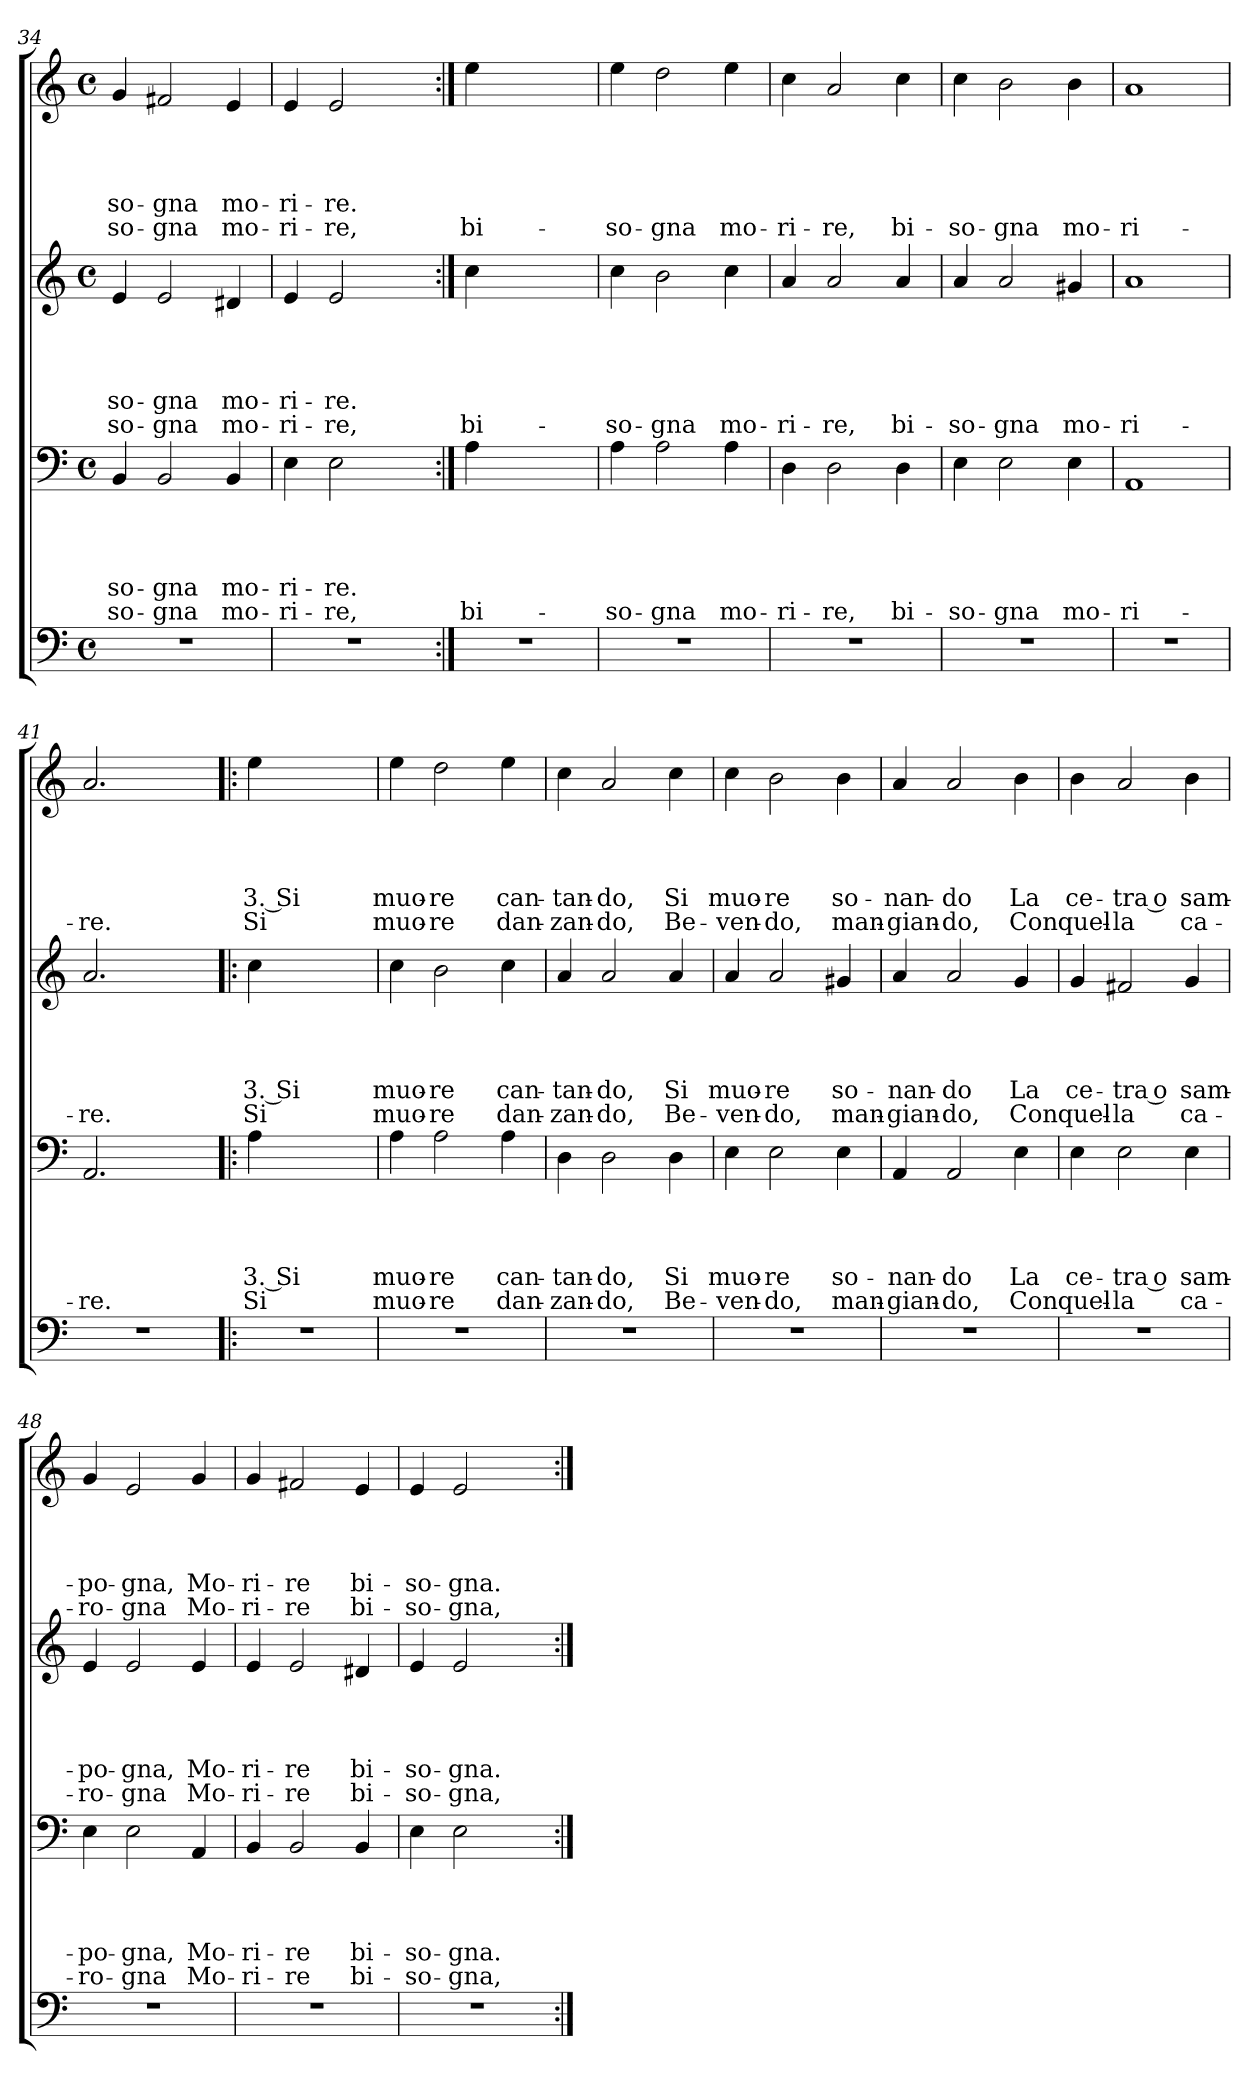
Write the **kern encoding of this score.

**kern	**kern	**text	**text	**text	**text	**text	**kern	**text	**text	**text	**text	**text	**kern	**text	**text	**text	**text	**text
*part4	*part3	*part3	*part3	*part3	*part3	*part3	*part2	*part2	*part2	*part2	*part2	*part2	*part1	*part1	*part1	*part1	*part1	*part1
*staff4	*staff3	*staff3	*staff3	*staff3	*staff3	*staff3	*staff2	*staff2	*staff2	*staff2	*staff2	*staff2	*staff1	*staff1	*staff1	*staff1	*staff1	*staff1
!!LO:LB:g=z
*clefF4	*clefF4	*	*	*	*	*	*clefG2	*	*	*	*	*	*clefG2	*	*	*	*	*
*k[]	*k[]	*	*	*	*	*	*k[]	*	*	*	*	*	*k[]	*	*	*	*	*
*C:	*C:	*	*	*	*	*	*C:	*	*	*	*	*	*C:	*	*	*	*	*
*M4/4	*M4/4	*	*	*	*	*	*M4/4	*	*	*	*	*	*M4/4	*	*	*	*	*
*met(c)	*met(c)	*	*	*	*	*	*met(c)	*	*	*	*	*	*met(c)	*	*	*	*	*
=34	=34	=34	=34	=34	=34	=34	=34	=34	=34	=34	=34	=34	=34	=34	=34	=34	=34	=34
!	!	!	!	!	!LO:LY:b	!LO:LY:b	!	!	!	!	!LO:LY:b	!LO:LY:b	!	!	!	!	!LO:LY:b	!LO:LY:b
1r	4BB/	.	.	.	-so-	-so-	4e/	.	.	.	-so-	-so-	4g/	.	.	.	-so-	-so-
!	!	!	!	!	!LO:LY:b	!LO:LY:b	!	!	!	!	!LO:LY:b	!LO:LY:b	!	!	!	!	!LO:LY:b	!LO:LY:b
.	2BB/	.	.	.	-gna	-gna	2e/	.	.	.	-gna	-gna	2f#X/	.	.	.	-gna	-gna
!	!	!	!	!	!LO:LY:b	!LO:LY:b	!	!	!	!	!LO:LY:b	!LO:LY:b	!	!	!	!	!LO:LY:b	!LO:LY:b
.	4BB/	.	.	.	mo-	mo-	4d#X/	.	.	.	mo-	mo-	4e/	.	.	.	mo-	mo-
=35	=35	=35	=35	=35	=35	=35	=35	=35	=35	=35	=35	=35	=35	=35	=35	=35	=35	=35
!	!	!	!	!	!LO:LY:b	!LO:LY:b	!	!	!	!	!LO:LY:b	!LO:LY:b	!	!	!	!	!LO:LY:b	!LO:LY:b
1r	4E\	.	.	.	-ri-	-ri-	4e/	.	.	.	-ri-	-ri-	4e/	.	.	.	-ri-	-ri-
!	!	!	!	!	!LO:LY:b	!LO:LY:b	!	!	!	!	!LO:LY:b	!LO:LY:b	!	!	!	!	!LO:LY:b	!LO:LY:b
.	2E\	.	.	.	-re.	-re,	2e/	.	.	.	-re.	-re,	2e/	.	.	.	-re.	-re,
.	4ryy	.	.	.	.	.	4ryy	.	.	.	.	.	4ryy	.	.	.	.	.
=36:|!	=36:|!	=36:|!	=36:|!	=36:|!	=36:|!	=36:|!	=36:|!	=36:|!	=36:|!	=36:|!	=36:|!	=36:|!	=36:|!	=36:|!	=36:|!	=36:|!	=36:|!	=36:|!
!	!	!	!	!	!	!LO:LY:b	!	!	!	!	!	!LO:LY:b	!	!	!	!	!	!LO:LY:b
1r	4A\	.	.	.	.	bi-	4cc\	.	.	.	.	bi-	4ee\	.	.	.	.	bi-
.	2.ryy	.	.	.	.	.	2.ryy	.	.	.	.	.	2.ryy	.	.	.	.	.
=37	=37	=37	=37	=37	=37	=37	=37	=37	=37	=37	=37	=37	=37	=37	=37	=37	=37	=37
!	!	!	!	!	!	!LO:LY:b	!	!	!	!	!	!LO:LY:b	!	!	!	!	!	!LO:LY:b
1r	4A\	.	.	.	.	-so-	4cc\	.	.	.	.	-so-	4ee\	.	.	.	.	-so-
!	!	!	!	!	!	!LO:LY:b	!	!	!	!	!	!LO:LY:b	!	!	!	!	!	!LO:LY:b
.	2A\	.	.	.	.	-gna	2b\	.	.	.	.	-gna	2dd\	.	.	.	.	-gna
!	!	!	!	!	!	!LO:LY:b	!	!	!	!	!	!LO:LY:b	!	!	!	!	!	!LO:LY:b
.	4A\	.	.	.	.	mo-	4cc\	.	.	.	.	mo-	4ee\	.	.	.	.	mo-
=38	=38	=38	=38	=38	=38	=38	=38	=38	=38	=38	=38	=38	=38	=38	=38	=38	=38	=38
!	!	!	!	!	!	!LO:LY:b	!	!	!	!	!	!LO:LY:b	!	!	!	!	!	!LO:LY:b
1r	4D\	.	.	.	.	-ri-	4a/	.	.	.	.	-ri-	4cc\	.	.	.	.	-ri-
!	!	!	!	!	!	!LO:LY:b	!	!	!	!	!	!LO:LY:b	!	!	!	!	!	!LO:LY:b
.	2D\	.	.	.	.	-re,	2a/	.	.	.	.	-re,	2a/	.	.	.	.	-re,
!	!	!	!	!	!	!LO:LY:b	!	!	!	!	!	!LO:LY:b	!	!	!	!	!	!LO:LY:b
.	4D\	.	.	.	.	bi-	4a/	.	.	.	.	bi-	4cc\	.	.	.	.	bi-
=39	=39	=39	=39	=39	=39	=39	=39	=39	=39	=39	=39	=39	=39	=39	=39	=39	=39	=39
!	!	!	!	!	!	!LO:LY:b	!	!	!	!	!	!LO:LY:b	!	!	!	!	!	!LO:LY:b
1r	4E\	.	.	.	.	-so-	4a/	.	.	.	.	-so-	4cc\	.	.	.	.	-so-
!	!	!	!	!	!	!LO:LY:b	!	!	!	!	!	!LO:LY:b	!	!	!	!	!	!LO:LY:b
.	2E\	.	.	.	.	-gna	2a/	.	.	.	.	-gna	2b\	.	.	.	.	-gna
!	!	!	!	!	!	!LO:LY:b	!	!	!	!	!	!LO:LY:b	!	!	!	!	!	!LO:LY:b
.	4E\	.	.	.	.	mo-	4g#X/	.	.	.	.	mo-	4b\	.	.	.	.	mo-
=40	=40	=40	=40	=40	=40	=40	=40	=40	=40	=40	=40	=40	=40	=40	=40	=40	=40	=40
!	!	!	!	!	!	!LO:LY:b	!	!	!	!	!	!LO:LY:b	!	!	!	!	!	!LO:LY:b
1r	1AA	.	.	.	.	-ri-	1a	.	.	.	.	-ri-	1a	.	.	.	.	-ri-
=41	=41	=41	=41	=41	=41	=41	=41	=41	=41	=41	=41	=41	=41	=41	=41	=41	=41	=41
!	!	!	!	!	!	!LO:LY:b	!	!	!	!	!	!LO:LY:b	!	!	!	!	!	!LO:LY:b
1r	2.AA/	.	.	.	.	-re.	2.a/	.	.	.	.	-re.	2.a/	.	.	.	.	-re.
.	4ryy	.	.	.	.	.	4ryy	.	.	.	.	.	4ryy	.	.	.	.	.
!!LO:PB:g=z
=42!|:	=42!|:	=42!|:	=42!|:	=42!|:	=42!|:	=42!|:	=42!|:	=42!|:	=42!|:	=42!|:	=42!|:	=42!|:	=42!|:	=42!|:	=42!|:	=42!|:	=42!|:	=42!|:
!	!	!	!	!	!LO:LY:b	!LO:LY:b	!	!	!	!	!LO:LY:b	!LO:LY:b	!	!	!	!	!LO:LY:b	!LO:LY:b
1r	4A\	.	.	.	3. Si	Si	4cc\	.	.	.	3. Si	Si	4ee\	.	.	.	3. Si	Si
.	2.ryy	.	.	.	.	.	2.ryy	.	.	.	.	.	2.ryy	.	.	.	.	.
=43	=43	=43	=43	=43	=43	=43	=43	=43	=43	=43	=43	=43	=43	=43	=43	=43	=43	=43
!	!	!	!	!	!LO:LY:b	!LO:LY:b	!	!	!	!	!LO:LY:b	!LO:LY:b	!	!	!	!	!LO:LY:b	!LO:LY:b
1r	4A\	.	.	.	muo-	muo-	4cc\	.	.	.	muo-	muo-	4ee\	.	.	.	muo-	muo-
!	!	!	!	!	!LO:LY:b	!LO:LY:b	!	!	!	!	!LO:LY:b	!LO:LY:b	!	!	!	!	!LO:LY:b	!LO:LY:b
.	2A\	.	.	.	-re	-re	2b\	.	.	.	-re	-re	2dd\	.	.	.	-re	-re
!	!	!	!	!	!LO:LY:b	!LO:LY:b	!	!	!	!	!LO:LY:b	!LO:LY:b	!	!	!	!	!LO:LY:b	!LO:LY:b
.	4A\	.	.	.	can-	dan-	4cc\	.	.	.	can-	dan-	4ee\	.	.	.	can-	dan-
=44	=44	=44	=44	=44	=44	=44	=44	=44	=44	=44	=44	=44	=44	=44	=44	=44	=44	=44
!	!	!	!	!	!LO:LY:b	!LO:LY:b	!	!	!	!	!LO:LY:b	!LO:LY:b	!	!	!	!	!LO:LY:b	!LO:LY:b
1r	4D\	.	.	.	-tan-	-zan-	4a/	.	.	.	-tan-	-zan-	4cc\	.	.	.	-tan-	-zan-
!	!	!	!	!	!LO:LY:b	!LO:LY:b	!	!	!	!	!LO:LY:b	!LO:LY:b	!	!	!	!	!LO:LY:b	!LO:LY:b
.	2D\	.	.	.	-do,	-do,	2a/	.	.	.	-do,	-do,	2a/	.	.	.	-do,	-do,
!	!	!	!	!	!LO:LY:b	!LO:LY:b	!	!	!	!	!LO:LY:b	!LO:LY:b	!	!	!	!	!LO:LY:b	!LO:LY:b
.	4D\	.	.	.	Si	Be-	4a/	.	.	.	Si	Be-	4cc\	.	.	.	Si	Be-
=45	=45	=45	=45	=45	=45	=45	=45	=45	=45	=45	=45	=45	=45	=45	=45	=45	=45	=45
!	!	!	!	!	!LO:LY:b	!LO:LY:b	!	!	!	!	!LO:LY:b	!LO:LY:b	!	!	!	!	!LO:LY:b	!LO:LY:b
1r	4E\	.	.	.	muo-	-ven-	4a/	.	.	.	muo-	-ven-	4cc\	.	.	.	muo-	-ven-
!	!	!	!	!	!LO:LY:b	!LO:LY:b	!	!	!	!	!LO:LY:b	!LO:LY:b	!	!	!	!	!LO:LY:b	!LO:LY:b
.	2E\	.	.	.	-re	-do,	2a/	.	.	.	-re	-do,	2b\	.	.	.	-re	-do,
!	!	!	!	!	!LO:LY:b	!LO:LY:b	!	!	!	!	!LO:LY:b	!LO:LY:b	!	!	!	!	!LO:LY:b	!LO:LY:b
.	4E\	.	.	.	so-	man-	4g#X/	.	.	.	so-	man-	4b\	.	.	.	so-	man-
=46	=46	=46	=46	=46	=46	=46	=46	=46	=46	=46	=46	=46	=46	=46	=46	=46	=46	=46
!	!	!	!	!	!LO:LY:b	!LO:LY:b	!	!	!	!	!LO:LY:b	!LO:LY:b	!	!	!	!	!LO:LY:b	!LO:LY:b
1r	4AA/	.	.	.	-nan-	-gian-	4a/	.	.	.	-nan-	-gian-	4a/	.	.	.	-nan-	-gian-
!	!	!	!	!	!LO:LY:b	!LO:LY:b	!	!	!	!	!LO:LY:b	!LO:LY:b	!	!	!	!	!LO:LY:b	!LO:LY:b
.	2AA/	.	.	.	-do	-do,	2a/	.	.	.	-do	-do,	2a/	.	.	.	-do	-do,
!	!	!	!	!	!LO:LY:b	!LO:LY:b	!	!	!	!	!LO:LY:b	!LO:LY:b	!	!	!	!	!LO:LY:b	!LO:LY:b
.	4E\	.	.	.	La	Con	4g/	.	.	.	La	Con	4b\	.	.	.	La	Con
=47	=47	=47	=47	=47	=47	=47	=47	=47	=47	=47	=47	=47	=47	=47	=47	=47	=47	=47
!	!	!	!	!	!LO:LY:b	!LO:LY:b	!	!	!	!	!LO:LY:b	!LO:LY:b	!	!	!	!	!LO:LY:b	!LO:LY:b
1r	4E\	.	.	.	ce-	quel-	4g/	.	.	.	ce-	quel-	4b\	.	.	.	ce-	quel-
!	!	!	!	!	!LO:LY:b	!LO:LY:b	!	!	!	!	!LO:LY:b	!LO:LY:b	!	!	!	!	!LO:LY:b	!LO:LY:b
.	2E\	.	.	.	-tra o	-la	2f#X/	.	.	.	-tra o	-la	2a/	.	.	.	-tra o	-la
!	!	!	!	!	!LO:LY:b	!LO:LY:b	!	!	!	!	!LO:LY:b	!LO:LY:b	!	!	!	!	!LO:LY:b	!LO:LY:b
.	4E\	.	.	.	sam-	ca-	4g/	.	.	.	sam-	ca-	4b\	.	.	.	sam-	ca-
=48	=48	=48	=48	=48	=48	=48	=48	=48	=48	=48	=48	=48	=48	=48	=48	=48	=48	=48
!	!	!	!	!	!LO:LY:b	!LO:LY:b	!	!	!	!	!LO:LY:b	!LO:LY:b	!	!	!	!	!LO:LY:b	!LO:LY:b
1r	4E\	.	.	.	-po-	-ro-	4e/	.	.	.	-po-	-ro-	4g/	.	.	.	-po-	-ro-
!	!	!	!	!	!LO:LY:b	!LO:LY:b	!	!	!	!	!LO:LY:b	!LO:LY:b	!	!	!	!	!LO:LY:b	!LO:LY:b
.	2E\	.	.	.	-gna,	-gna	2e/	.	.	.	-gna,	-gna	2e/	.	.	.	-gna,	-gna
!	!	!	!	!	!LO:LY:b	!LO:LY:b	!	!	!	!	!LO:LY:b	!LO:LY:b	!	!	!	!	!LO:LY:b	!LO:LY:b
.	4AA/	.	.	.	Mo-	Mo-	4e/	.	.	.	Mo-	Mo-	4g/	.	.	.	Mo-	Mo-
!!LO:LB:g=z
=49	=49	=49	=49	=49	=49	=49	=49	=49	=49	=49	=49	=49	=49	=49	=49	=49	=49	=49
!	!	!	!	!	!LO:LY:b	!LO:LY:b	!	!	!	!	!LO:LY:b	!LO:LY:b	!	!	!	!	!LO:LY:b	!LO:LY:b
1r	4BB/	.	.	.	-ri-	-ri-	4e/	.	.	.	-ri-	-ri-	4g/	.	.	.	-ri-	-ri-
!	!	!	!	!	!LO:LY:b	!LO:LY:b	!	!	!	!	!LO:LY:b	!LO:LY:b	!	!	!	!	!LO:LY:b	!LO:LY:b
.	2BB/	.	.	.	-re	-re	2e/	.	.	.	-re	-re	2f#X/	.	.	.	-re	-re
!	!	!	!	!	!LO:LY:b	!LO:LY:b	!	!	!	!	!LO:LY:b	!LO:LY:b	!	!	!	!	!LO:LY:b	!LO:LY:b
.	4BB/	.	.	.	bi-	bi-	4d#X/	.	.	.	bi-	bi-	4e/	.	.	.	bi-	bi-
=50	=50	=50	=50	=50	=50	=50	=50	=50	=50	=50	=50	=50	=50	=50	=50	=50	=50	=50
!	!	!	!	!	!LO:LY:b	!LO:LY:b	!	!	!	!	!LO:LY:b	!LO:LY:b	!	!	!	!	!LO:LY:b	!LO:LY:b
1r	4E\	.	.	.	-so-	-so-	4e/	.	.	.	-so-	-so-	4e/	.	.	.	-so-	-so-
!	!	!	!	!	!LO:LY:b	!LO:LY:b	!	!	!	!	!LO:LY:b	!LO:LY:b	!	!	!	!	!LO:LY:b	!LO:LY:b
.	2E\	.	.	.	-gna.	-gna,	2e/	.	.	.	-gna.	-gna,	2e/	.	.	.	-gna.	-gna,
.	4ryy	.	.	.	.	.	4ryy	.	.	.	.	.	4ryy	.	.	.	.	.
=:|!	=:|!	=:|!	=:|!	=:|!	=:|!	=:|!	=:|!	=:|!	=:|!	=:|!	=:|!	=:|!	=:|!	=:|!	=:|!	=:|!	=:|!	=:|!
*-	*-	*-	*-	*-	*-	*-	*-	*-	*-	*-	*-	*-	*-	*-	*-	*-	*-	*-
